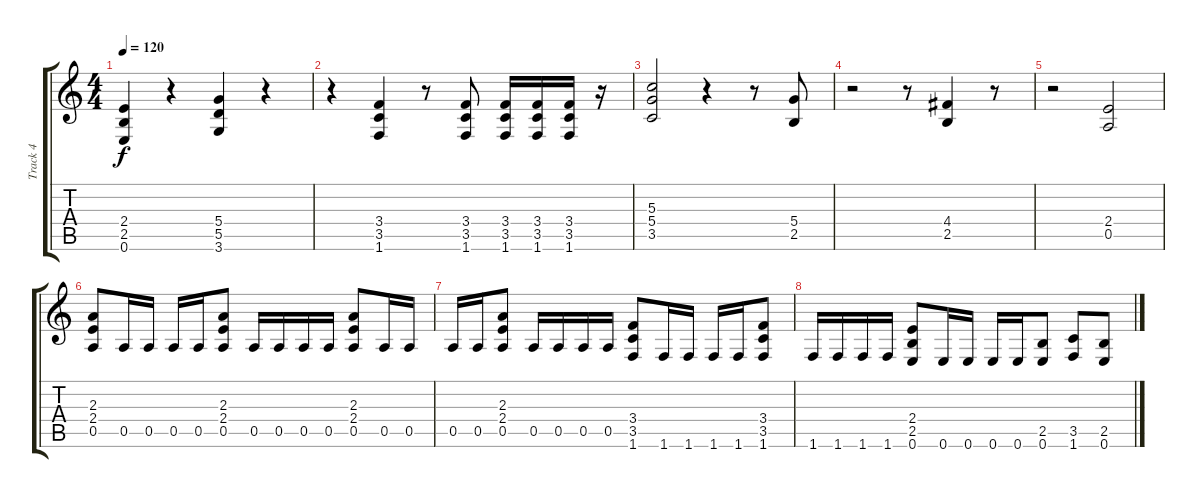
\track ("Track 4" "Track 4") {instrument overdrivenguitar}
\staff {score tabs}
\tuning (E4 B3 G3 D3 A2 E2) {hide}
\ts (4 4)
\tempo 120
\clef g2
\ks c
(2.4 2.5 0.6).4{dy f} r.4 (5.4 5.5 3.6).4 r.4 |
r.4 (3.4 3.5 1.6).4 r.8 (3.4 3.5 1.6).8 (3.4 3.5 1.6).16 (3.4 3.5 1.6).16 (3.4 3.5 1.6).16 r.16 |
(5.3 5.4 3.5).2 r.4 r.8 (5.4 2.5).8 |
r.2 r.8 (4.4 2.5).4 r.8 |
r.2 (2.4 0.5).2 |
(2.3 2.4 0.5).8 0.5.16 0.5.16 0.5.16 0.5.16 (2.3 2.4 0.5).8 0.5.16 0.5.16 0.5.16 0.5.16 (2.3 2.4 0.5).8 0.5.16 0.5.16 |
0.5.16 0.5.16 (2.3 2.4 0.5).8 0.5.16 0.5.16 0.5.16 0.5.16 (3.4 3.5 1.6).8 1.6.16 1.6.16 1.6.16 1.6.16 (3.4 3.5 1.6).8 |
1.6.16 1.6.16 1.6.16 1.6.16 (2.4 2.5 0.6).8 0.6.16 0.6.16 0.6.16 0.6.16 (2.5 0.6).8 (3.5 1.6).8 (2.5 0.6).8
